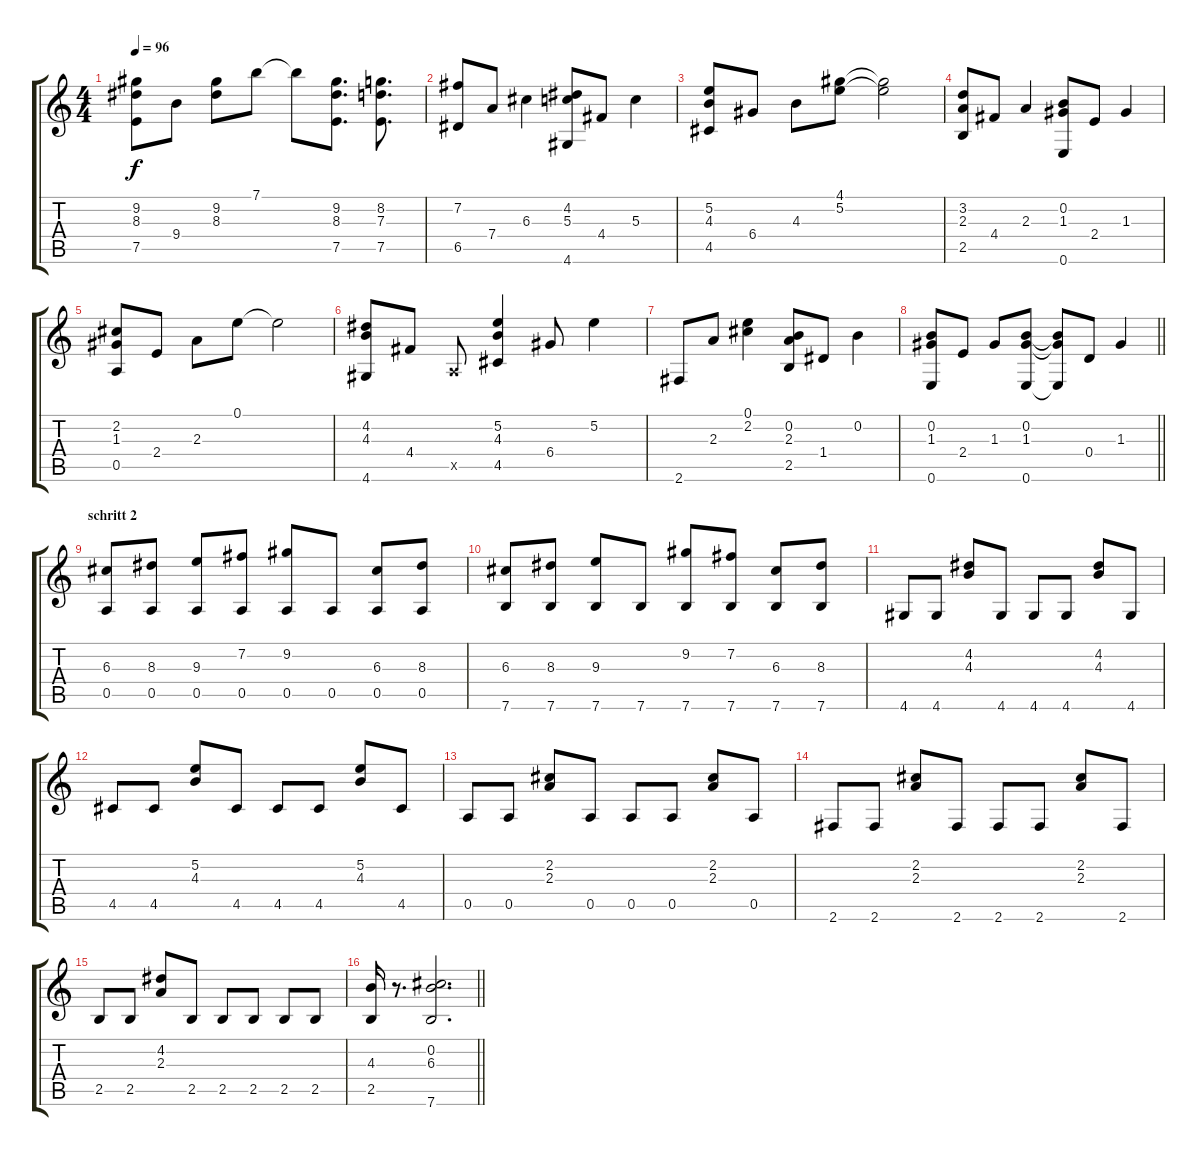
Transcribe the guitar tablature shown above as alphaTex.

\track "" {instrument acousticguitarnylon}
\staff {score tabs}
\tuning (E4 B3 G3 D3 A2 E2) {hide}
\ts (4 4)
\tempo 96
\clef g2
\ks c
(9.2 8.3 7.5).8{dy f} 9.4.8 (9.2 8.3).8 7.1.8 7.1{t}.8 (9.2 8.3 7.5).8{d} (8.2 7.3 7.5).8{d} |
(7.2 6.5).8 7.4.8 6.3.4 (4.2 5.3 4.6).8 4.4.8 5.3.4 |
(5.2 4.3 4.5).8 6.4.8 4.3.8 (4.1 5.2).8 (4.1{t} 5.2{t}).2 |
(3.2 2.3 2.5).8 4.4.8 2.3.4 (0.2 1.3 0.6).8 2.4.8 1.3.4 |
(2.2 1.3 0.5).8 2.4.8 2.3.8 0.1.8 0.1{t}.2 |
(4.2 4.3 4.6).8 4.4.8 0.5{x}.8 (5.2 4.3 4.5).4 6.4.8 5.2.4 |
2.6.8 2.3.8 (0.1 2.2).4 (0.2 2.3 2.5).8 1.4.8 0.2.4 |
\barLineRight lightlight
(0.2 1.3 0.6).8 2.4.8 1.3.8 (0.2 1.3 0.6).8 (0.2{t} 1.3{t} 0.6{t}).8 0.4.8 1.3.4 |
\section ("" "schritt 2")
(6.3 0.5).8 (8.3 0.5).8 (9.3 0.5).8 (7.2 0.5).8 (9.2 0.5).8 0.5.8 (6.3 0.5).8 (8.3 0.5).8 |
(6.3 7.6).8 (8.3 7.6).8 (9.3 7.6).8 7.6.8 (9.2 7.6).8 (7.2 7.6).8 (6.3 7.6).8 (8.3 7.6).8 |
4.6.8 4.6.8 (4.2 4.3).8 4.6.8 4.6.8 4.6.8 (4.2 4.3).8 4.6.8 |
4.5.8 4.5.8 (5.2 4.3).8 4.5.8 4.5.8 4.5.8 (5.2 4.3).8 4.5.8 |
0.5.8 0.5.8 (2.2 2.3).8 0.5.8 0.5.8 0.5.8 (2.2 2.3).8 0.5.8 |
2.6.8 2.6.8 (2.2 2.3).8 2.6.8 2.6.8 2.6.8 (2.2 2.3).8 2.6.8 |
2.5.8 2.5.8 (4.2 2.3).8 2.5.8 2.5.8 2.5.8 2.5.8 2.5.8 |
\barLineRight lightlight
(4.3 2.5).16 r.8{d} (0.2 6.3 7.6).2{d}
